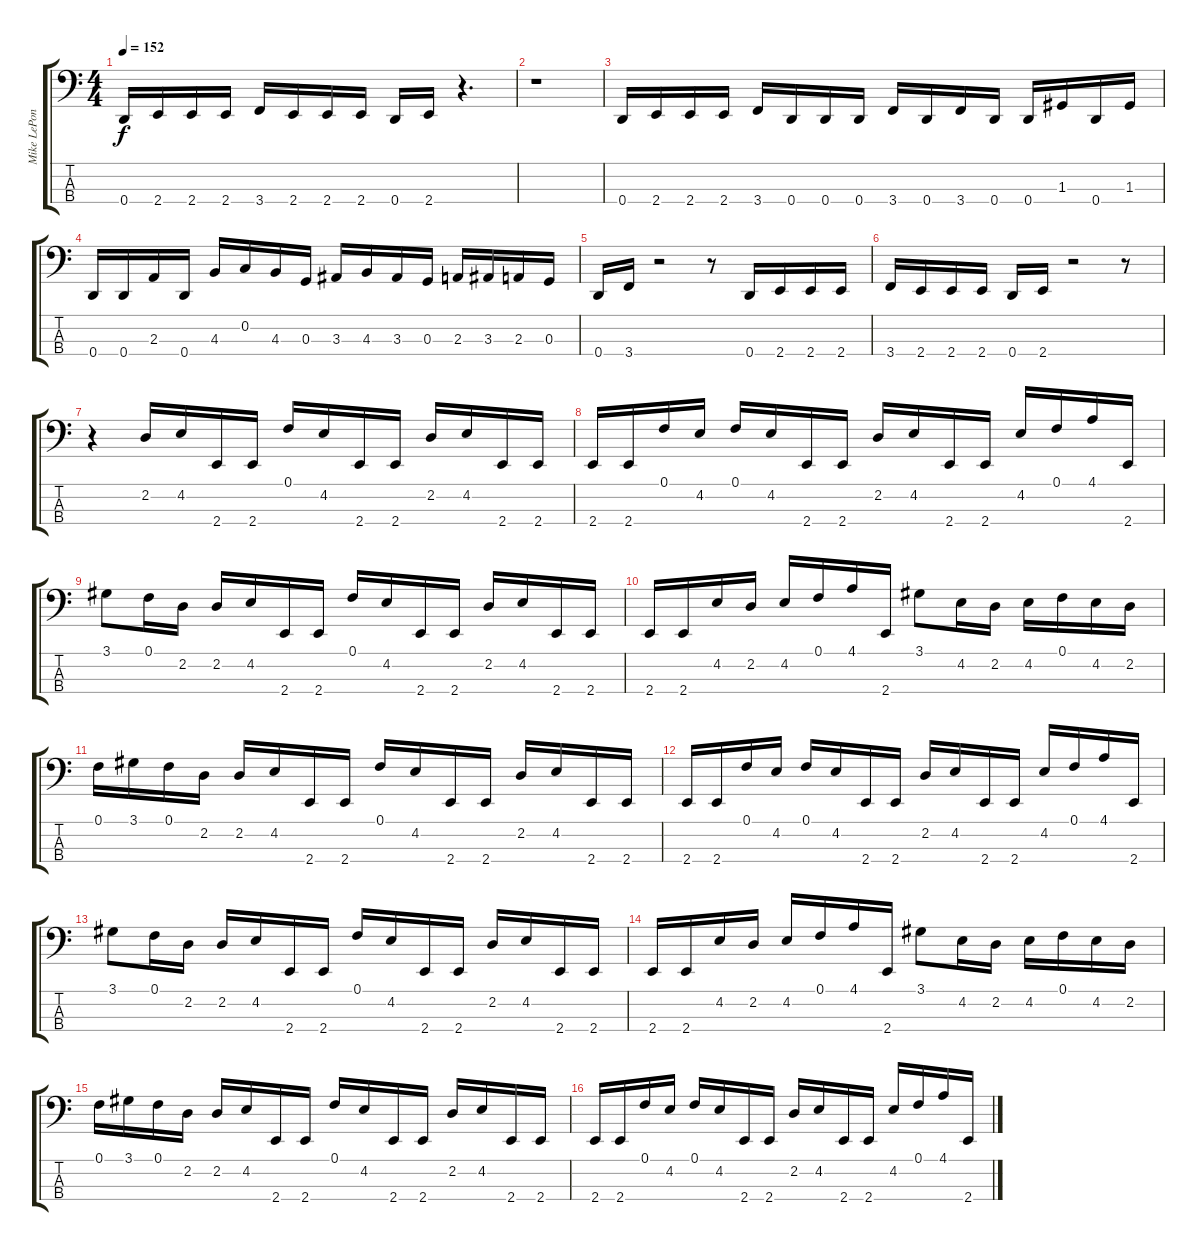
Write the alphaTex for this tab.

\track ("Mike LePond" "Mike LePon") {instrument electricbassfinger}
\staff {score tabs}
\tuning (F2 C2 G1 D1) {hide}
\ts (4 4)
\tempo 152
\clef f4
\ks c
0.4.16{dy f instrument electricbassfinger} 2.4.16 2.4.16 2.4.16 3.4.16 2.4.16 2.4.16 2.4.16 0.4.16 2.4.16 r.4{d} |
r.1 |
0.4.16 2.4.16 2.4.16 2.4.16 3.4.16 0.4.16 0.4.16 0.4.16 3.4.16 0.4.16 3.4.16 0.4.16 0.4.16 1.3.16 0.4.16 1.3.16 |
0.4.16 0.4.16 2.3.16 0.4.16 4.3.16 0.2.16 4.3.16 0.3.16 3.3.16 4.3.16 3.3.16 0.3.16 2.3.16 3.3.16 2.3.16 0.3.16 |
0.4.16 3.4.16 r.2 r.8 0.4.16 2.4.16 2.4.16 2.4.16 |
3.4.16 2.4.16 2.4.16 2.4.16 0.4.16 2.4.16 r.2 r.8 |
r.4 2.2.16 4.2.16 2.4.16 2.4.16 0.1.16 4.2.16 2.4.16 2.4.16 2.2.16 4.2.16 2.4.16 2.4.16 |
2.4.16 2.4.16 0.1.16 4.2.16 0.1.16 4.2.16 2.4.16 2.4.16 2.2.16 4.2.16 2.4.16 2.4.16 4.2.16 0.1.16 4.1.16 2.4.16 |
3.1.8 0.1.16 2.2.16 2.2.16 4.2.16 2.4.16 2.4.16 0.1.16 4.2.16 2.4.16 2.4.16 2.2.16 4.2.16 2.4.16 2.4.16 |
2.4.16 2.4.16 4.2.16 2.2.16 4.2.16 0.1.16 4.1.16 2.4.16 3.1.8 4.2.16 2.2.16 4.2.16 0.1.16 4.2.16 2.2.16 |
0.1.16 3.1.16 0.1.16 2.2.16 2.2.16 4.2.16 2.4.16 2.4.16 0.1.16 4.2.16 2.4.16 2.4.16 2.2.16 4.2.16 2.4.16 2.4.16 |
2.4.16 2.4.16 0.1.16 4.2.16 0.1.16 4.2.16 2.4.16 2.4.16 2.2.16 4.2.16 2.4.16 2.4.16 4.2.16 0.1.16 4.1.16 2.4.16 |
3.1.8 0.1.16 2.2.16 2.2.16 4.2.16 2.4.16 2.4.16 0.1.16 4.2.16 2.4.16 2.4.16 2.2.16 4.2.16 2.4.16 2.4.16 |
2.4.16 2.4.16 4.2.16 2.2.16 4.2.16 0.1.16 4.1.16 2.4.16 3.1.8 4.2.16 2.2.16 4.2.16 0.1.16 4.2.16 2.2.16 |
0.1.16 3.1.16 0.1.16 2.2.16 2.2.16 4.2.16 2.4.16 2.4.16 0.1.16 4.2.16 2.4.16 2.4.16 2.2.16 4.2.16 2.4.16 2.4.16 |
2.4.16 2.4.16 0.1.16 4.2.16 0.1.16 4.2.16 2.4.16 2.4.16 2.2.16 4.2.16 2.4.16 2.4.16 4.2.16 0.1.16 4.1.16 2.4.16
